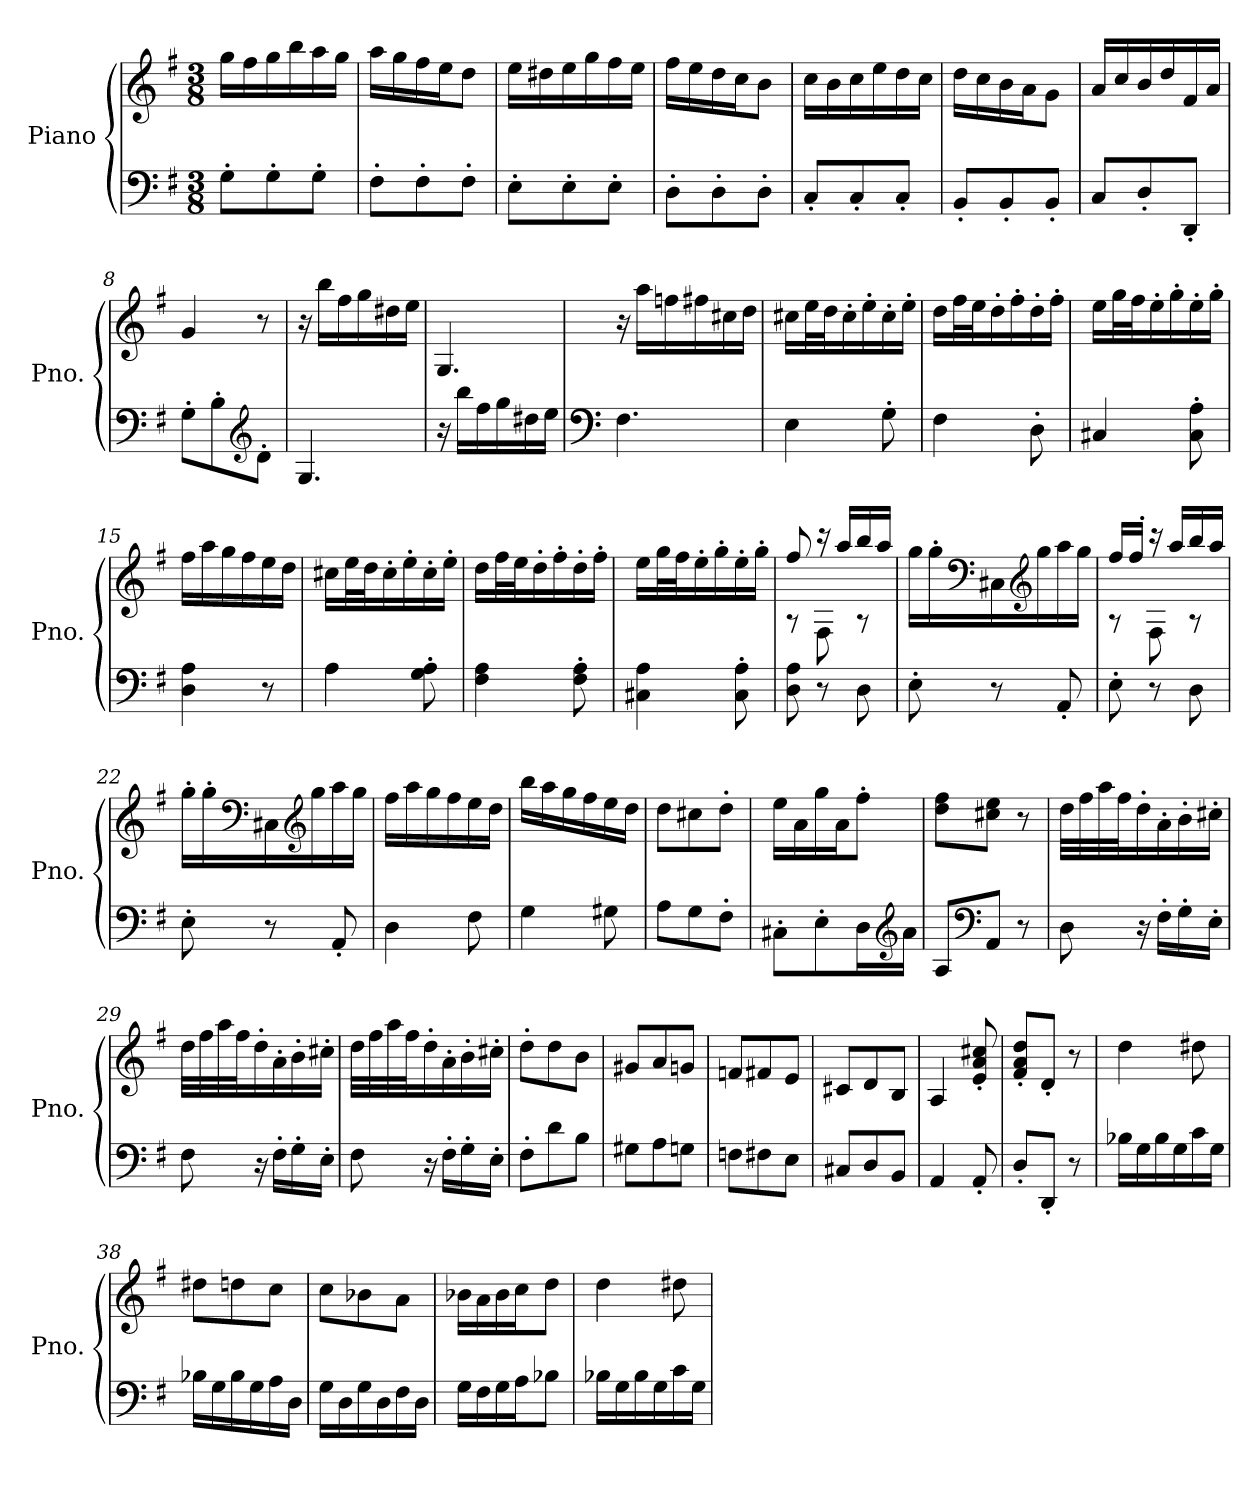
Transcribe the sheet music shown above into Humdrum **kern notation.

**kern	**kern
*part1	*part1
*staff2	*staff1
*I"Piano	*
*I'Pno.	*
*clefF4	*clefG2
*k[f#]	*k[f#]
*M3/8	*M3/8
*MM90	*MM90
=1	=1
8G'\L	16gg\LL
.	16ff#\
8G'\	16gg\
.	16bb\
8G'\J	16aa\
.	16gg\JJ
=2	=2
8F#'\L	16aa\LL
.	16gg\
8F#'\	16ff#\
.	16ee\J
8F#'\J	8dd\J
=3	=3
8E'\L	16ee\LL
.	16dd#X\
8E'\	16ee\
.	16gg\
8E'\J	16ff#\
.	16ee\JJ
=4	=4
8D'\L	16ff#\LL
.	16ee\
8D'\	16dd\
.	16cc\J
8D'\J	8b\J
=5	=5
8C'/L	16cc\LL
.	16b\
8C'/	16cc\
.	16ee\
8C'/J	16dd\
.	16cc\JJ
=6	=6
8BB'/L	16dd\LL
.	16cc\
8BB'/	16b\
.	16a\J
8BB'/J	8g\J
=7	=7
8C/L	16a/LL
.	16cc/
8D'/	16b/
.	16dd/
8DD'/J	16f#/
.	16a/JJ
=8	=8
8G'\L	4g/
8B'\	.
*clefG2	*
8d'\J	8r
!!LO:LB:g=z
=9	=9
4.G/	16r
.	16bb\LL
.	16ff#\
.	16gg\
.	16dd#X\
.	16ee\JJ
=10	=10
16r	4.G/
16bb\LL	.
16ff#\	.
16gg\	.
16dd#X\	.
16ee\JJ	.
=11	=11
*clefF4	*
4.F#\	16r
.	16aa\LL
.	16ffn\
.	16ff#X\
.	16cc#X\
.	16dd\JJ
=12	=12
4E\	16cc#X\LL
.	32ee\L
.	32dd\J
.	16cc#'\
.	16ee'\
8G'\	16cc#'\
.	16ee'\JJ
=13	=13
4F#\	16dd\LL
.	32ff#\L
.	32ee\J
.	16dd'\
.	16ff#'\
8D'\	16dd'\
.	16ff#'\JJ
=14	=14
4C#X/	16ee\LL
.	32gg\L
.	32ff#\J
.	16ee'\
.	16gg'\
8C#\' 8A\'	16ee'\
.	16gg'\JJ
!!LO:LB:g=z
=15	=15
4D\ 4A\	16ff#\LL
.	16aa\
.	16gg\
.	16ff#\
8r	16ee\
.	16dd\JJ
=16	=16
4A\	16cc#X\LL
.	32ee\L
.	32dd\J
.	16cc#'\
.	16ee'\
8G\' 8A\'	16cc#'\
.	16ee'\JJ
=17	=17
4F#\ 4A\	16dd\LL
.	32ff#\L
.	32ee\J
.	16dd'\
.	16ff#'\
8F#\' 8A\'	16dd'\
.	16ff#'\JJ
=18	=18
4C#X\ 4A\	16ee\LL
.	32gg\L
.	32ff#\J
.	16ee'\
.	16gg'\
8C#\' 8A\'	16ee'\
.	16gg'\JJ
=19	=19
*	*^
8D\ 8A\	8ff#/	8r
8r	16r	8F#\
.	16aa/LL	.
8D\	16bb/	8r
.	16aa/JJ	.
*	*v	*v
=20	=20
8E'\	16gg\LL
.	16gg'\
*	*clefF4
8r	16C#X\
*	*clefG2
.	16gg\
8AA'/	16aa\
.	16gg\JJ
!!LO:LB:g=z
=21	=21
*	*^
8E'\	16ff#/LL	8r
.	16ff#'/JJ	.
8r	16r	8F#\
.	16aa/LL	.
8D\	16bb/	8r
.	16aa/JJ	.
*	*v	*v
=22	=22
8E'\	16gg'\LL
.	16gg'\
*	*clefF4
8r	16C#X\
*	*clefG2
.	16gg\
8AA'/	16aa\
.	16gg\JJ
=23	=23
4D\	16ff#\LL
.	16aa\
.	16gg\
.	16ff#\
8F#\	16ee\
.	16dd\JJ
=24	=24
4G\	16bb\LL
.	16aa\
.	16gg\
.	16ff#\
8G#X\	16ee\
.	16dd\JJ
=25	=25
8A\L	8dd\L
8G\	8cc#X\
8F#'\J	8dd'\J
=26	=26
8C#X'\L	16ee\LL
.	16a\
8E'\	16gg\
.	16a\J
16D\L	8ff#'\J
*clefG2	*
16a\JJ	.
=27	=27
8A/L	8dd\ 8ff#\L
*clefF4	*
8AA/J	8cc#X\ 8ee\J
8r	8r
!!LO:LB:g=z
=28	=28
8D\	32dd\LLL
.	32ff#\
.	32aa\
.	32ff#\J
16r	16dd'\
16F#'\LL	16a'\
16G'\	16b'\
16E'\JJ	16cc#X'\JJ
=29	=29
8F#\	32dd\LLL
.	32ff#\
.	32aa\
.	32ff#\J
16r	16dd'\
16F#'\LL	16a'\
16G'\	16b'\
16E'\JJ	16cc#X'\JJ
=30	=30
8F#\	32dd\LLL
.	32ff#\
.	32aa\
.	32ff#\J
16r	16dd'\
16F#'\LL	16a'\
16G'\	16b'\
16E'\JJ	16cc#X'\JJ
=31	=31
8F#'\L	8dd'\L
8d\	8dd\
8B\J	8b\J
=32	=32
8G#X\L	8g#X/L
8A\	8a/
8Gn\J	8gn/J
=33	=33
8Fn\L	8fn/L
8F#X\	8f#X/
8E\J	8e/J
=34	=34
8C#X/L	8c#X/L
8D/	8d/
8BB/J	8B/J
=35	=35
4AA/	4A/
8AA'/	8e/' 8a/' 8cc#X/'
!!LO:LB:g=z
=36	=36
8D'/L	8f#/' 8a/' 8dd/'L
8DD'/J	8d'/J
8r	8r
=37	=37
16B-X\LL	4dd\
16G\	.
16B-\	.
16G\	.
16c\	8dd#X\
16G\JJ	.
=38	=38
16B-X\LL	8dd#X\L
16G\	.
16B-\	8ddn\
16G\	.
16A\	8cc\J
16D\JJ	.
=39	=39
16G\LL	8cc\L
16D\	.
16G\	8b-X\
16D\	.
16F#\	8a\J
16D\JJ	.
=40	=40
16G\LL	16b-X\LL
16F#\	16a\
16G\	16b-\
16A\J	16cc\J
8B-X\J	8dd\J
=41	=41
16B-X\LL	4dd\
16G\	.
16B-\	.
16G\	.
16c\	8dd#X\
16G\JJ	.
=	=
*-	*-
